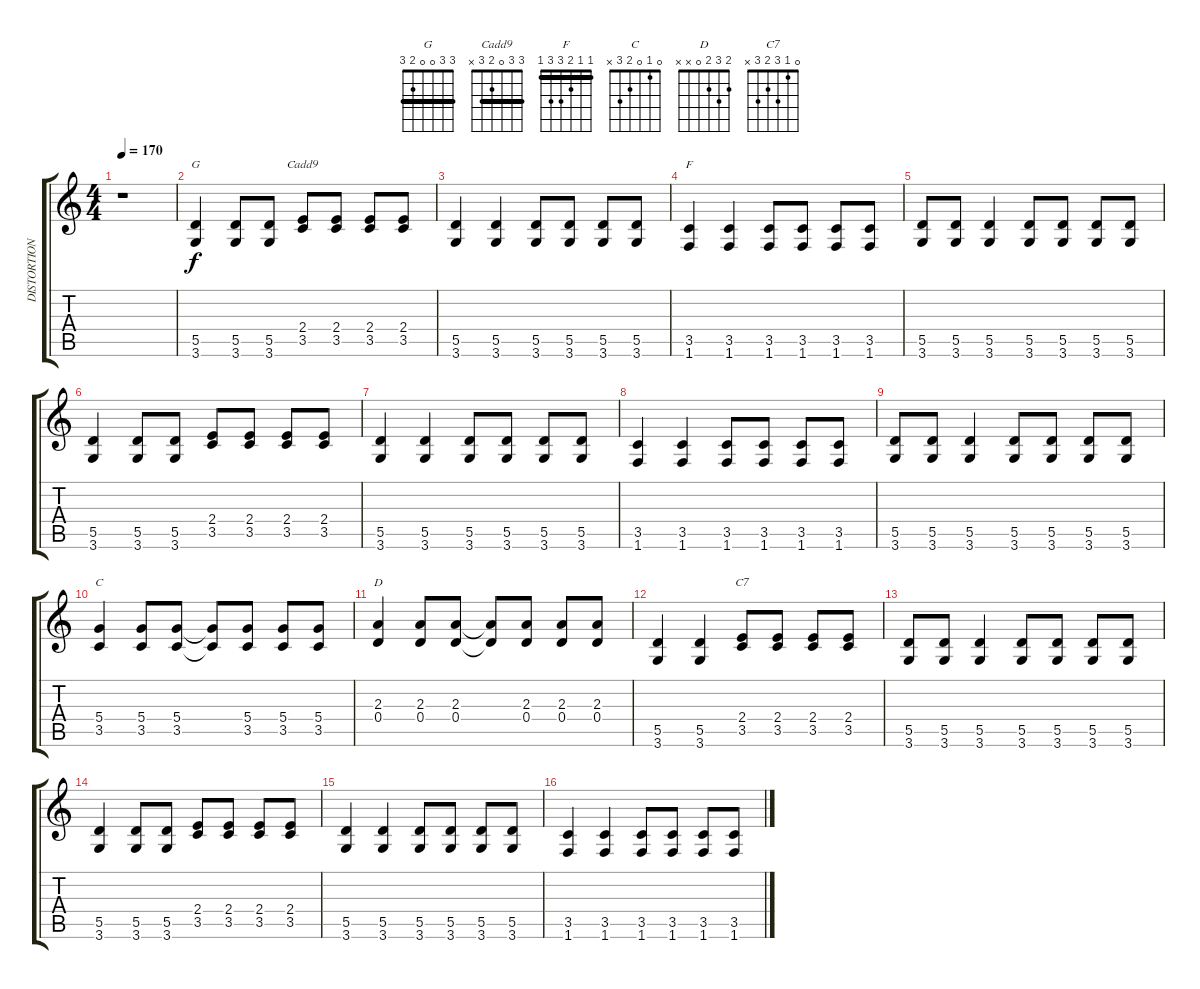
\track ("DISTORTION" "DISTORTION") {instrument distortionguitar}
\staff {score tabs}
\tuning (E4 B3 G3 D3 A2 E2) {hide}
\chord ("G" 3 3 0 0 2 3) {barre 3}
\chord ("Cadd9" 3 3 0 2 3 x) {barre 3}
\chord ("F" 1 1 2 3 3 1) {barre 1}
\chord ("C" 0 1 0 2 3 x)
\chord ("D" 2 3 2 0 x x)
\chord ("C7" 0 1 3 2 3 x)
\ts (4 4)
\tempo 170
\clef g2
\ks c
r.1{dy f instrument distortionguitar} |
(5.5 3.6).4{ch "G"} (5.5 3.6).8 (5.5 3.6).8 (2.4 3.5).8{ch "Cadd9"} (2.4 3.5).8 (2.4 3.5).8 (2.4 3.5).8 |
(5.5 3.6).4 (5.5 3.6).4 (5.5 3.6).8 (5.5 3.6).8 (5.5 3.6).8 (5.5 3.6).8 |
(3.5 1.6).4{ch "F"} (3.5 1.6).4 (3.5 1.6).8 (3.5 1.6).8 (3.5 1.6).8 (3.5 1.6).8 |
(5.5 3.6).8 (5.5 3.6).8 (5.5 3.6).4 (5.5 3.6).8 (5.5 3.6).8 (5.5 3.6).8 (5.5 3.6).8 |
(5.5 3.6).4 (5.5 3.6).8 (5.5 3.6).8 (2.4 3.5).8 (2.4 3.5).8 (2.4 3.5).8 (2.4 3.5).8 |
(5.5 3.6).4 (5.5 3.6).4 (5.5 3.6).8 (5.5 3.6).8 (5.5 3.6).8 (5.5 3.6).8 |
(3.5 1.6).4 (3.5 1.6).4 (3.5 1.6).8 (3.5 1.6).8 (3.5 1.6).8 (3.5 1.6).8 |
(5.5 3.6).8 (5.5 3.6).8 (5.5 3.6).4 (5.5 3.6).8 (5.5 3.6).8 (5.5 3.6).8 (5.5 3.6).8 |
(5.4 3.5).4{ch "C"} (5.4 3.5).8 (5.4 3.5).8 (5.4{t} 3.5{t}).8 (5.4 3.5).8 (5.4 3.5).8 (5.4 3.5).8 |
(2.3 0.4).4{ch "D"} (2.3 0.4).8 (2.3 0.4).8 (2.3{t} 0.4{t}).8 (2.3 0.4).8 (2.3 0.4).8 (2.3 0.4).8 |
(5.5 3.6).4 (5.5 3.6).4 (2.4 3.5).8{ch "C7"} (2.4 3.5).8 (2.4 3.5).8 (2.4 3.5).8 |
(5.5 3.6).8 (5.5 3.6).8 (5.5 3.6).4 (5.5 3.6).8 (5.5 3.6).8 (5.5 3.6).8 (5.5 3.6).8 |
(5.5 3.6).4 (5.5 3.6).8 (5.5 3.6).8 (2.4 3.5).8 (2.4 3.5).8 (2.4 3.5).8 (2.4 3.5).8 |
(5.5 3.6).4 (5.5 3.6).4 (5.5 3.6).8 (5.5 3.6).8 (5.5 3.6).8 (5.5 3.6).8 |
(3.5 1.6).4 (3.5 1.6).4 (3.5 1.6).8 (3.5 1.6).8 (3.5 1.6).8 (3.5 1.6).8
